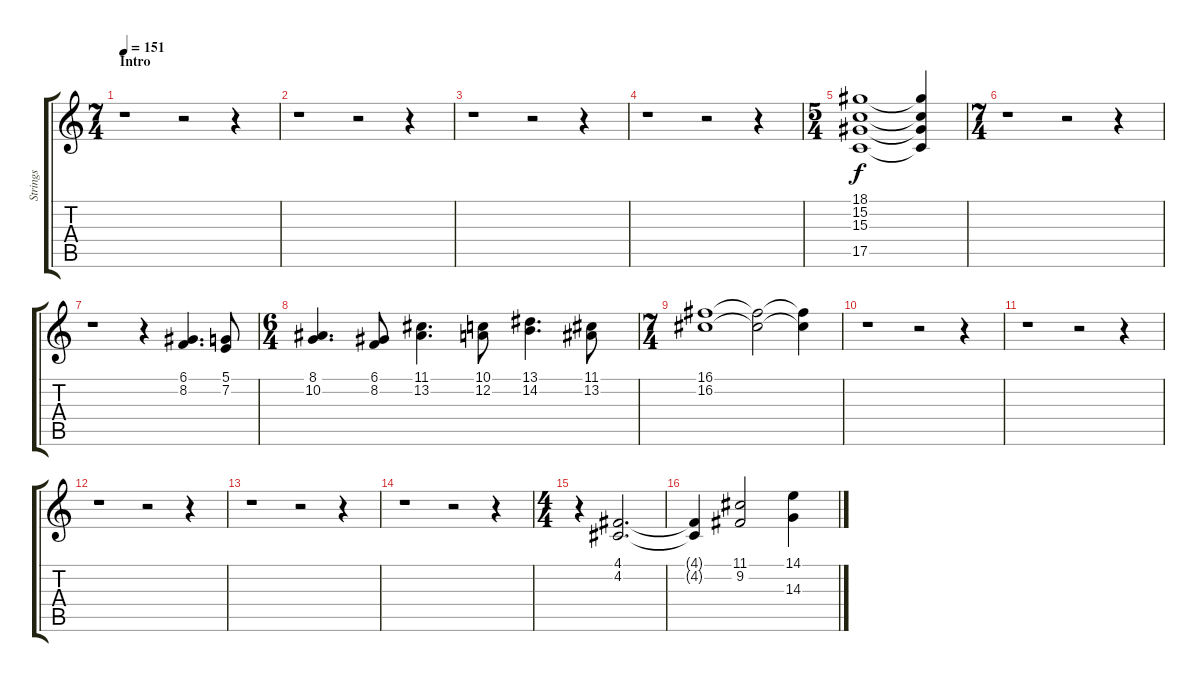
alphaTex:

\track ("Strings" "Strings") {instrument stringensemble1}
\staff {score tabs}
\tuning (D4 A3 F3 C3 G2 D2) {hide}
\ts (7 4)
\section ("" "Intro")
\tempo 151
\tempo 128
\tempo 151
\clef g2
\ks c
r.1{dy f instrument stringensemble1} r.2 r.4 |
r.1 r.2 r.4 |
r.1 r.2 r.4 |
r.1 r.2 r.4 |
\ts (5 4)
(18.1 15.2 15.3 17.5).1{instrument stringensemble1} (18.1{t} 15.2{t} 15.3{t} 17.5{t}).4 |
\ts (7 4)
r.1 r.2 r.4 |
r.1 r.4 (6.1 8.2).4{d instrument choiraahs} (5.1 7.2).8 |
\ts (6 4)
(8.1 10.2).4{d} (6.1 8.2).8 (11.1 13.2).4{d} (10.1 12.2).8 (13.1 14.2).4{d} (11.1 13.2).8 |
\ts (7 4)
(16.1 16.2).1 (16.1{t} 16.2{t}).2 (16.1{t} 16.2{t}).4 |
r.1 r.2 r.4 |
r.1 r.2 r.4 |
r.1 r.2 r.4 |
r.1 r.2 r.4 |
r.1 r.2 r.4 |
\ts (4 4)
r.4 (4.1 4.2).2{d} |
(4.1{t} 4.2{t}).4 (11.1 9.2).2 (14.1 14.3).4
